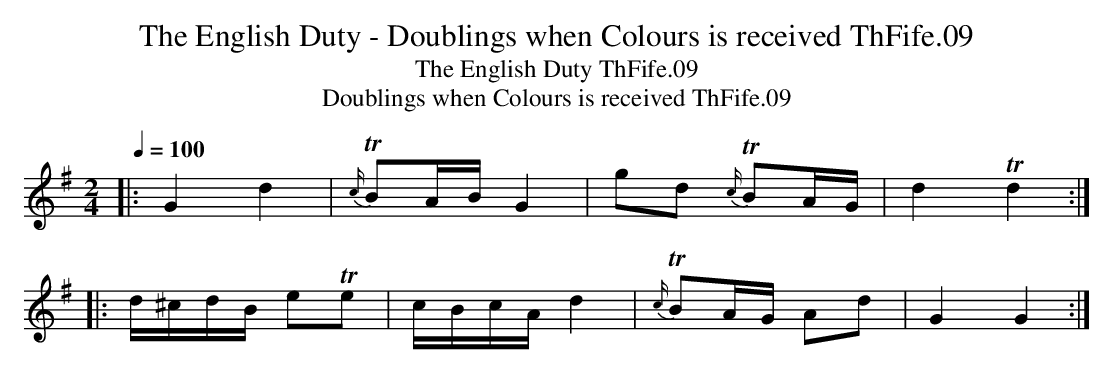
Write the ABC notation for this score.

X:1
T:English Duty - Doublings when Colours is received ThFife.09, The
T:English Duty ThFife.09, The
T:Doublings when Colours is received ThFife.09
M:2/4
L:1/8
Q:1/4=100
K:G
|: G2 d2 | {c/}!trill!BA/B/ G2 | gd {c/}!trill!BA/G/ | d2 !trill!d2 :|
|: d/^c/d/B/ e!trill!e | c/B/c/A/ d2 | {c/}!trill!BA/G/ Ad | G2 G2 :|
